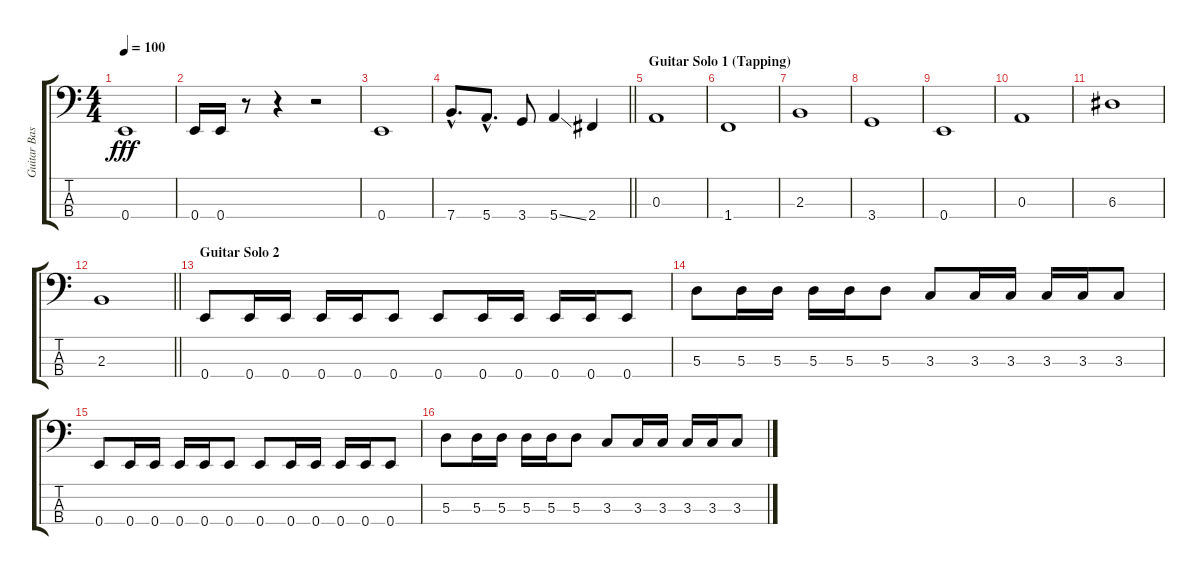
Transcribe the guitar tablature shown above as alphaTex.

\track ("Guitar Bass" "Guitar Bas") {instrument electricbassfinger}
\staff {score tabs}
\tuning (G2 D2 A1 E1) {hide}
\ts (4 4)
\tempo 100
\clef f4
\ks c
0.4.1{dy fff} |
0.4.16 0.4.16 r.8 r.4 r.2 |
0.4.1 |
\barLineRight lightlight
7.4{hac}.8{d} 5.4{hac}.8{d} 3.4.8 5.4{ss}.4 2.4.4 |
\section ("" "Guitar Solo 1 (Tapping)")
0.3.1{volume 14} |
1.4.1 |
2.3.1 |
3.4.1 |
0.4.1 |
0.3.1 |
6.3.1 |
\barLineRight lightlight
2.3.1 |
\section ("" "Guitar Solo 2")
0.4.8 0.4.16 0.4.16 0.4.16 0.4.16 0.4.8 0.4.8 0.4.16 0.4.16 0.4.16 0.4.16 0.4.8 |
5.3.8 5.3.16 5.3.16 5.3.16 5.3.16 5.3.8 3.3.8 3.3.16 3.3.16 3.3.16 3.3.16 3.3.8 |
0.4.8 0.4.16 0.4.16 0.4.16 0.4.16 0.4.8 0.4.8 0.4.16 0.4.16 0.4.16 0.4.16 0.4.8 |
5.3.8 5.3.16 5.3.16 5.3.16 5.3.16 5.3.8 3.3.8 3.3.16 3.3.16 3.3.16 3.3.16 3.3.8
